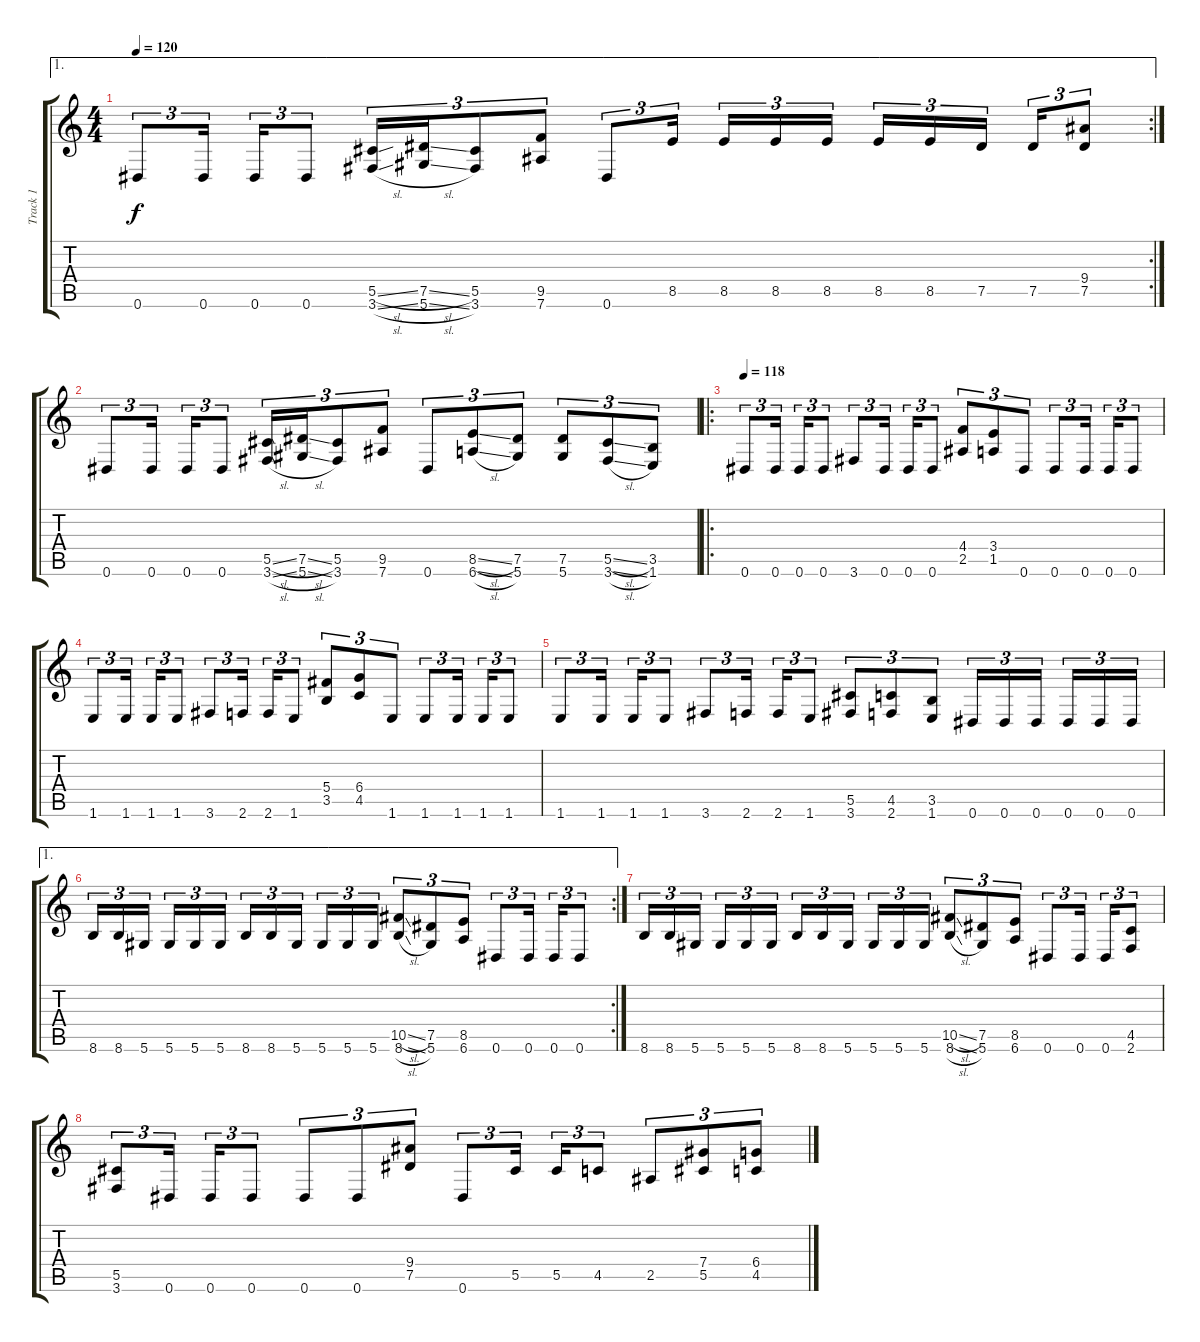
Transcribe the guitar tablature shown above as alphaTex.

\track ("Track 1" "Track 1") {instrument distortionguitar}
\staff {score tabs}
\tuning (Eb4 Bb3 Gb3 Db3 Ab2 Eb2) {hide}
\ae 1
\rc 2
\ts (4 4)
\tempo 120
\clef g2
\ks c
0.6.8{tu (3 2) dy f} 0.6.16{tu (3 2)} 0.6.16{tu (3 2)} 0.6.8{tu (3 2)} (5.5{sl} 3.6{sl}).16{tu (3 2)} (7.5{sl} 5.6{sl}).16{tu (3 2)} (5.5 3.6).8{tu (3 2)} (9.5 7.6).8{tu (3 2)} 0.6.8{tu (3 2)} 8.5.16{tu (3 2)} 8.5.16{tu (3 2)} 8.5.16{tu (3 2)} 8.5.16{tu (3 2)} 8.5.16{tu (3 2)} 8.5.16{tu (3 2)} 7.5.16{tu (3 2)} 7.5.16{tu (3 2)} (9.4 7.5).8{tu (3 2)} |
0.6.8{tu (3 2)} 0.6.16{tu (3 2)} 0.6.16{tu (3 2)} 0.6.8{tu (3 2)} (5.5{sl} 3.6{sl}).16{tu (3 2)} (7.5{sl} 5.6{sl}).16{tu (3 2)} (5.5 3.6).8{tu (3 2)} (9.5 7.6).8{tu (3 2)} 0.6.8{tu (3 2)} (8.5{sl} 6.6{sl}).8{tu (3 2)} (7.5 5.6).8{tu (3 2)} (7.5 5.6).8{tu (3 2)} (5.5{sl} 3.6{sl}).8{tu (3 2)} (3.5 1.6).8{tu (3 2)} |
\ro
\tempo 118
0.6.8{tu (3 2)} 0.6.16{tu (3 2)} 0.6.16{tu (3 2)} 0.6.8{tu (3 2)} 3.6.8{tu (3 2)} 0.6.16{tu (3 2)} 0.6.16{tu (3 2)} 0.6.8{tu (3 2)} (4.4 2.5).8{tu (3 2)} (3.4 1.5).8{tu (3 2)} 0.6.8{tu (3 2)} 0.6.8{tu (3 2)} 0.6.16{tu (3 2)} 0.6.16{tu (3 2)} 0.6.8{tu (3 2)} |
1.6.8{tu (3 2)} 1.6.16{tu (3 2)} 1.6.16{tu (3 2)} 1.6.8{tu (3 2)} 3.6.8{tu (3 2)} 2.6.16{tu (3 2)} 2.6.16{tu (3 2)} 1.6.8{tu (3 2)} (5.4 3.5).8{tu (3 2)} (6.4 4.5).8{tu (3 2)} 1.6.8{tu (3 2)} 1.6.8{tu (3 2)} 1.6.16{tu (3 2)} 1.6.16{tu (3 2)} 1.6.8{tu (3 2)} |
1.6.8{tu (3 2)} 1.6.16{tu (3 2)} 1.6.16{tu (3 2)} 1.6.8{tu (3 2)} 3.6.8{tu (3 2)} 2.6.16{tu (3 2)} 2.6.16{tu (3 2)} 1.6.8{tu (3 2)} (5.5 3.6).8{tu (3 2)} (4.5 2.6).8{tu (3 2)} (3.5 1.6).8{tu (3 2)} 0.6.16{tu (3 2)} 0.6.16{tu (3 2)} 0.6.16{tu (3 2)} 0.6.16{tu (3 2)} 0.6.16{tu (3 2)} 0.6.16{tu (3 2)} |
\ae 1
\rc 2
8.6.16{tu (3 2)} 8.6.16{tu (3 2)} 5.6.16{tu (3 2)} 5.6.16{tu (3 2)} 5.6.16{tu (3 2)} 5.6.16{tu (3 2)} 8.6.16{tu (3 2)} 8.6.16{tu (3 2)} 5.6.16{tu (3 2)} 5.6.16{tu (3 2)} 5.6.16{tu (3 2)} 5.6.16{tu (3 2)} (10.5{sl} 8.6{sl}).8{tu (3 2)} (7.5 5.6).8{tu (3 2)} (8.5 6.6).8{tu (3 2)} 0.6.8{tu (3 2)} 0.6.16{tu (3 2)} 0.6.16{tu (3 2)} 0.6.8{tu (3 2)} |
8.6.16{tu (3 2)} 8.6.16{tu (3 2)} 5.6.16{tu (3 2)} 5.6.16{tu (3 2)} 5.6.16{tu (3 2)} 5.6.16{tu (3 2)} 8.6.16{tu (3 2)} 8.6.16{tu (3 2)} 5.6.16{tu (3 2)} 5.6.16{tu (3 2)} 5.6.16{tu (3 2)} 5.6.16{tu (3 2)} (10.5{sl} 8.6{sl}).8{tu (3 2)} (7.5 5.6).8{tu (3 2)} (8.5 6.6).8{tu (3 2)} 0.6.8{tu (3 2)} 0.6.16{tu (3 2)} 0.6.16{tu (3 2)} (4.5 2.6).8{tu (3 2)} |
(5.5 3.6).8{tu (3 2)} 0.6.16{tu (3 2)} 0.6.16{tu (3 2)} 0.6.8{tu (3 2)} 0.6.8{tu (3 2)} 0.6.8{tu (3 2)} (9.4 7.5).8{tu (3 2)} 0.6.8{tu (3 2)} 5.5.16{tu (3 2)} 5.5.16{tu (3 2)} 4.5.8{tu (3 2)} 2.5.8{tu (3 2)} (7.4 5.5).8{tu (3 2)} (6.4 4.5).8{tu (3 2)}
